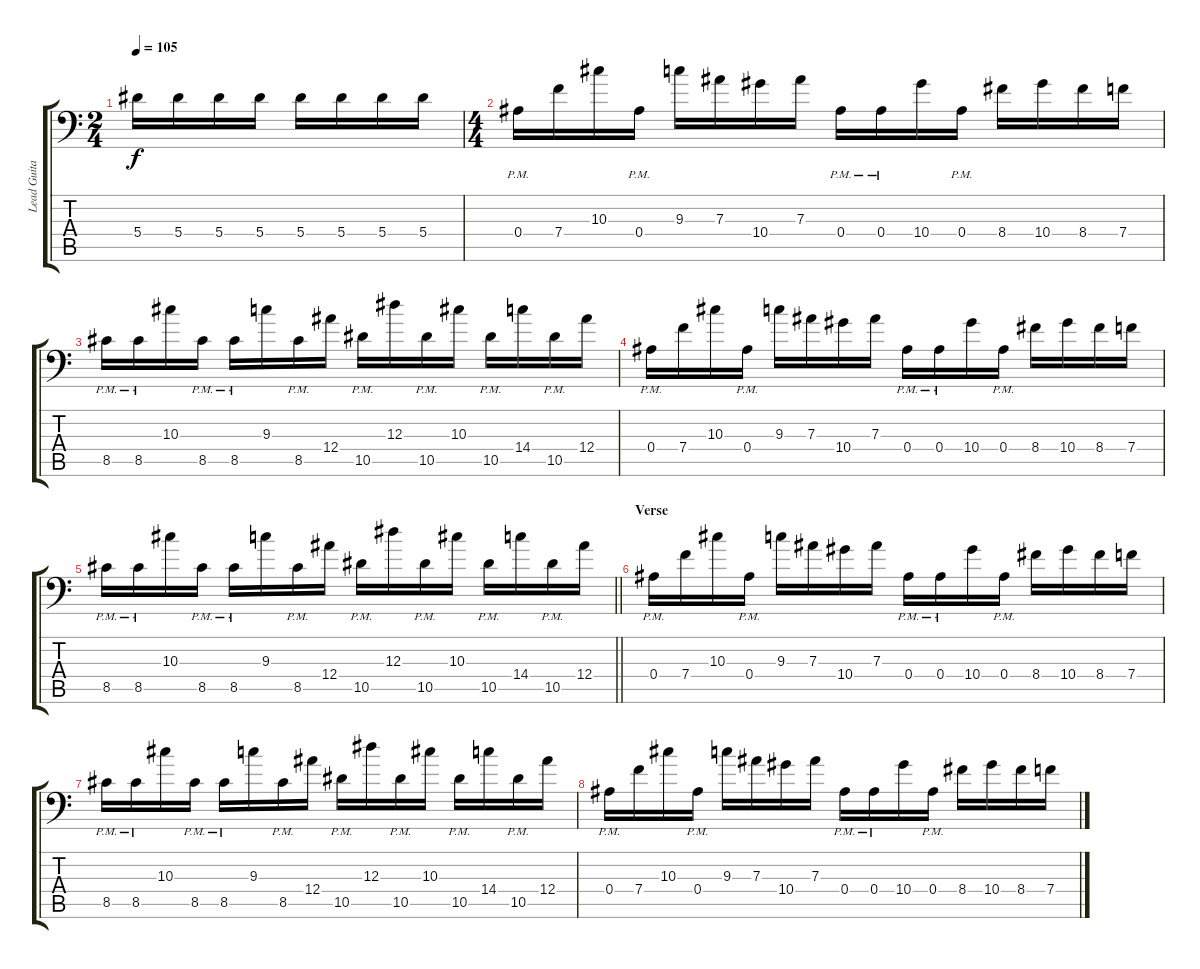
\track ("Lead Guitar 2" "Lead Guita") {instrument distortionguitar}
\staff {score tabs}
\tuning (C4 G3 Eb3 Bb2 F2 Bb1) {hide}
\ts (2 4)
\tempo 105
\clef f4
\ks c
5.4.16{dy f} 5.4.16 5.4.16 5.4.16 5.4.16 5.4.16 5.4.16 5.4.16 |
\ts (4 4)
0.4{pm}.16 7.4.16 10.3.16 0.4{pm}.16 9.3.16 7.3.16 10.4.16 7.3.16 0.4{pm}.16 0.4{pm}.16 10.4.16 0.4{pm}.16 8.4.16 10.4.16 8.4.16 7.4.16 |
8.5{pm}.16 8.5{pm}.16 10.3.16 8.5{pm}.16 8.5{pm}.16 9.3.16 8.5{pm}.16 12.4.16 10.5{pm}.16 12.3.16 10.5{pm}.16 10.3.16 10.5{pm}.16 14.4.16 10.5{pm}.16 12.4.16 |
0.4{pm}.16 7.4.16 10.3.16 0.4{pm}.16 9.3.16 7.3.16 10.4.16 7.3.16 0.4{pm}.16 0.4{pm}.16 10.4.16 0.4{pm}.16 8.4.16 10.4.16 8.4.16 7.4.16 |
\barLineRight lightlight
8.5{pm}.16 8.5{pm}.16 10.3.16 8.5{pm}.16 8.5{pm}.16 9.3.16 8.5{pm}.16 12.4.16 10.5{pm}.16 12.3.16 10.5{pm}.16 10.3.16 10.5{pm}.16 14.4.16 10.5{pm}.16 12.4.16 |
\section ("" "Verse")
0.4{pm}.16 7.4.16 10.3.16 0.4{pm}.16 9.3.16 7.3.16 10.4.16 7.3.16 0.4{pm}.16 0.4{pm}.16 10.4.16 0.4{pm}.16 8.4.16 10.4.16 8.4.16 7.4.16 |
8.5{pm}.16 8.5{pm}.16 10.3.16 8.5{pm}.16 8.5{pm}.16 9.3.16 8.5{pm}.16 12.4.16 10.5{pm}.16 12.3.16 10.5{pm}.16 10.3.16 10.5{pm}.16 14.4.16 10.5{pm}.16 12.4.16 |
0.4{pm}.16 7.4.16 10.3.16 0.4{pm}.16 9.3.16 7.3.16 10.4.16 7.3.16 0.4{pm}.16 0.4{pm}.16 10.4.16 0.4{pm}.16 8.4.16 10.4.16 8.4.16 7.4.16
